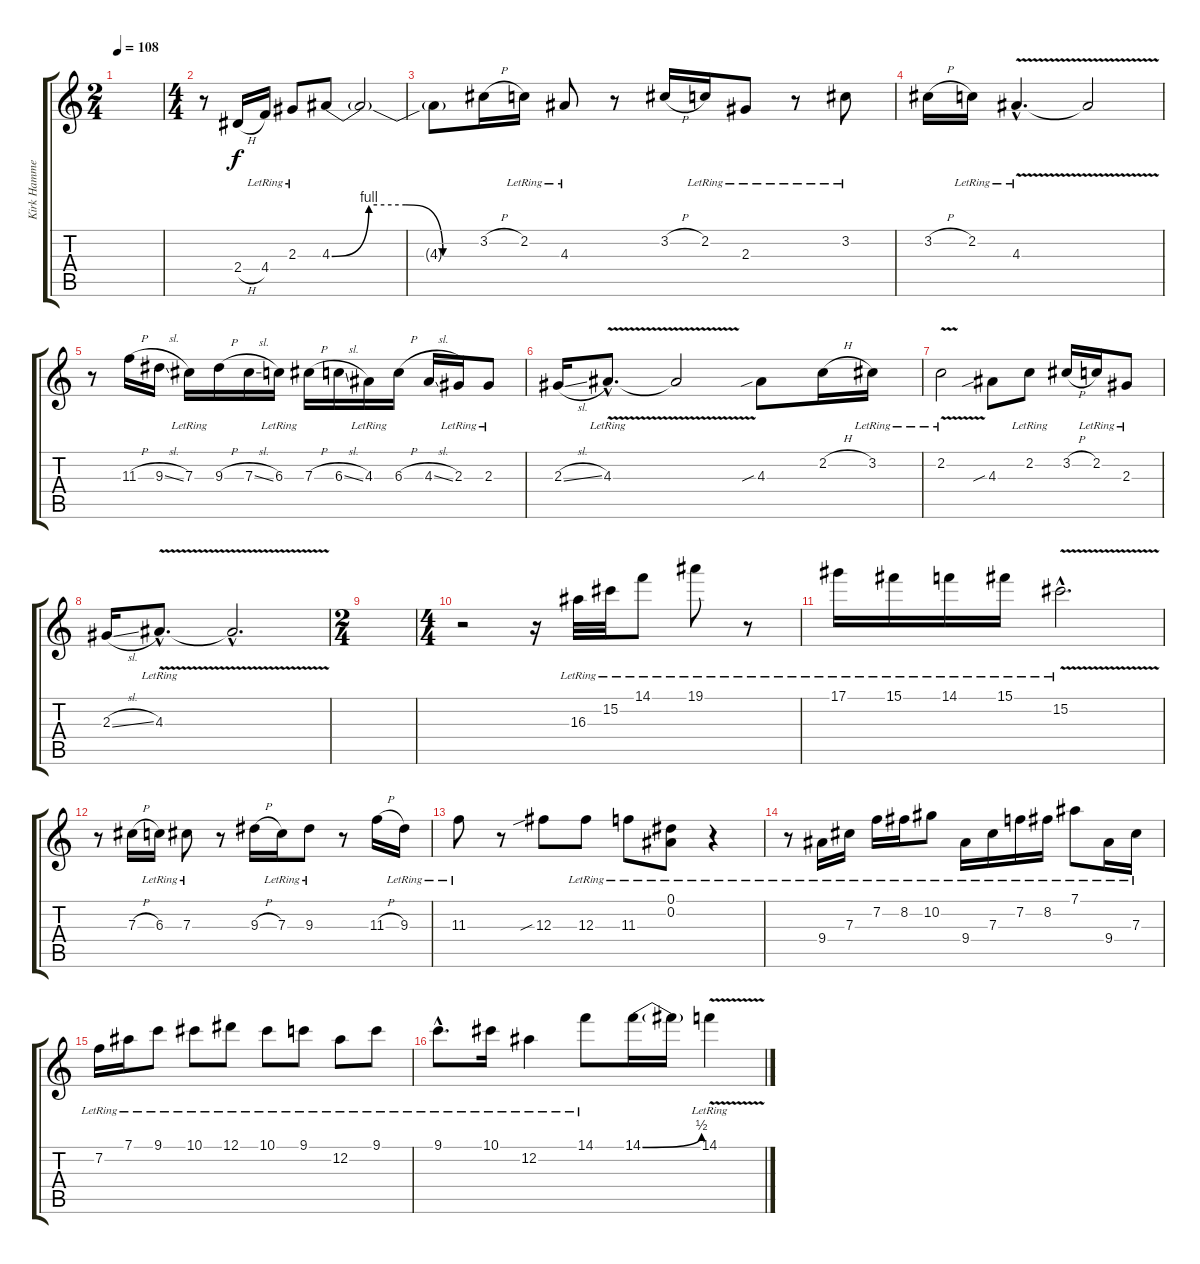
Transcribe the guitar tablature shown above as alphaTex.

\track ("Kirk Hammett (Guitar)" "Kirk Hamme") {instrument electricguitarclean}
\staff {score tabs}
\tuning (Eb4 Bb3 Gb3 Db3 Ab2 Eb2) {hide}
\ts (2 4)
\tempo 108
\clef g2
\ks c
|
\ts (4 4)
r.8 2.4{h}.16 4.4{lr}.16 2.3{lr}.8 4.3{be (custom 0 0 15 4 30 4 45 0 60 0)}.8 4.3{t}.2 |
4.3{t}.8 3.2{h}.16 2.2{lr}.16 4.3{lr}.8 r.8 3.2{h}.16 2.2{lr}.16 2.3{lr}.8 r.8 3.2{lr}.8 |
3.2{h}.16 2.2{lr}.16 4.3{v hac lr}.4{d} 4.3{t}.2 |
r.8 11.3{h}.16 9.3{sl}.16 7.3{lr}.16 9.3{h}.16 7.3{sl}.16 6.3{lr}.16 7.3{h}.16 6.3{sl}.16 4.3{lr}.16 6.3{h}.16 4.3{sl}.16 2.3{lr}.16 2.3{lr}.8 |
2.3{sl}.16 4.3{v hac lr}.8{d} 4.3{t}.2 4.3{sib}.8 2.2{h}.16 3.2{lr}.16 |
2.2{v lr}.2 4.3{sib}.8 2.2{lr}.8 3.2{h}.16 2.2{lr}.16 2.3{lr}.8 |
2.3{sl}.16 4.3{v hac lr}.8{d} 4.3{hac t}.2{d} |
\ts (2 4)
|
\ts (4 4)
r.2 r.16 16.3{lr}.32 15.2{lr}.32 14.1{lr}.8 19.1{lr}.8 r.8 |
17.1{lr}.16 15.1{lr}.16 14.1{lr}.16 15.1{lr}.16 15.2{v hac lr}.2{d} |
r.8 7.3{h}.16 6.3{lr}.16 7.3{lr}.8 r.8 9.3{h}.16 7.3{lr}.16 9.3{lr}.8 r.8 11.3{h}.16 9.3{lr}.16 |
11.3{lr}.8 r.8 12.3{sib}.8 12.3{lr}.8 11.3{lr}.8 (0.1{lr} 0.2{lr}).8 r.4 |
r.8 9.4{lr}.16 7.3{lr}.16 7.2{lr}.16 8.2{lr}.16 10.2{lr}.8 9.4{lr}.16 7.3{lr}.16 7.2{lr}.16 8.2{lr}.16 7.1{lr}.8 9.4{lr}.16 7.3{lr}.16 |
7.2{lr}.16 7.1{lr}.16 9.1{lr}.8 10.1{lr}.8 12.1{lr}.8 10.1{lr}.8 9.1{lr}.8 12.2{lr}.8 9.1{lr}.8 |
9.1{hac lr}.8{d} 10.1{lr}.16 12.2{lr}.4 14.1{lr}.8 14.1{be (bend 0 0 60 2)}.16 14.1{t}.16 14.1{v lr}.4
